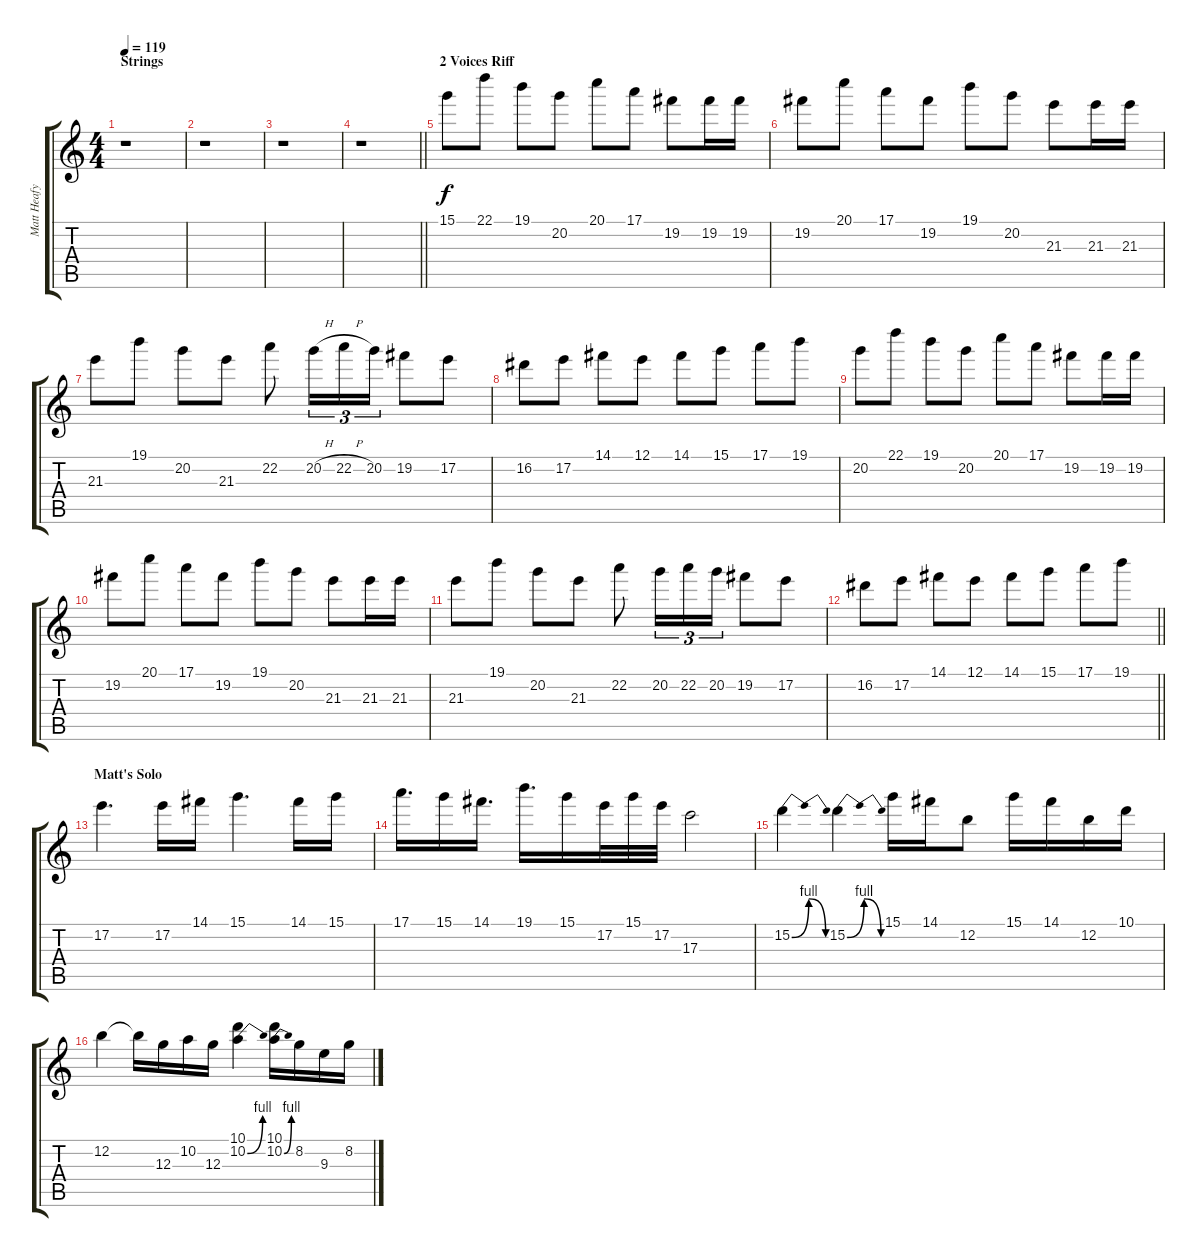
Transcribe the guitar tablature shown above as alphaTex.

\track ("Matt Heafy (Rhythm Guitar)" "Matt Heafy") {instrument distortionguitar}
\staff {score tabs}
\tuning (E4 B3 G3 D3 A2 D2) {hide}
\ts (4 4)
\section ("" "Strings")
\tempo 119
\clef g2
\ks c
r.1{dy f} |
r.1 |
r.1 |
\barLineRight lightlight
r.1 |
\section ("" "2 Voices Riff")
15.1.8 22.1.8 19.1.8 20.2.8 20.1.8 17.1.8 19.2.8 19.2.16 19.2.16 |
19.2.8 20.1.8 17.1.8 19.2.8 19.1.8 20.2.8 21.3.8 21.3.16 21.3.16 |
21.3.8 19.1.8 20.2.8 21.3.8 22.2.8 20.2{h}.16{tu (3 2)} 22.2{h}.16{tu (3 2)} 20.2.16{tu (3 2)} 19.2.8 17.2.8 |
16.2.8 17.2.8 14.1.8 12.1.8 14.1.8 15.1.8 17.1.8 19.1.8 |
20.2.8 22.1.8 19.1.8 20.2.8 20.1.8 17.1.8 19.2.8 19.2.16 19.2.16 |
19.2.8 20.1.8 17.1.8 19.2.8 19.1.8 20.2.8 21.3.8 21.3.16 21.3.16 |
21.3.8 19.1.8 20.2.8 21.3.8 22.2.8 20.2.16{tu (3 2)} 22.2.16{tu (3 2)} 20.2.16{tu (3 2)} 19.2.8 17.2.8 |
\barLineRight lightlight
16.2.8 17.2.8 14.1.8 12.1.8 14.1.8 15.1.8 17.1.8 19.1.8 |
\section ("" "Matt's Solo")
17.2.4{d volume 16 instrument overdrivenguitar} 17.2.16 14.1.16 15.1.4{d} 14.1.16 15.1.16 |
17.1.16{d} 15.1.16 14.1.16{d} 19.1.16{d} 15.1.16 17.2.32 15.1.32 17.2.32 17.3.2 |
15.2{be (bendrelease 0 0 30 4 40 4 60 0)}.4 15.2{be (bendrelease 0 0 30 4 40 4 60 0)}.4 15.1.16 14.1.16 12.2.8 15.1.16 14.1.16 12.2.16 10.1.16 |
12.2.4 12.2{t}.16 12.3.16 10.2.16 12.3.16 (10.1 10.2{be (bend 0 0 60 4)}).4 (10.1 10.2{be (bend 0 0 60 4)}).16 8.2.16 9.3.16 8.2.16
